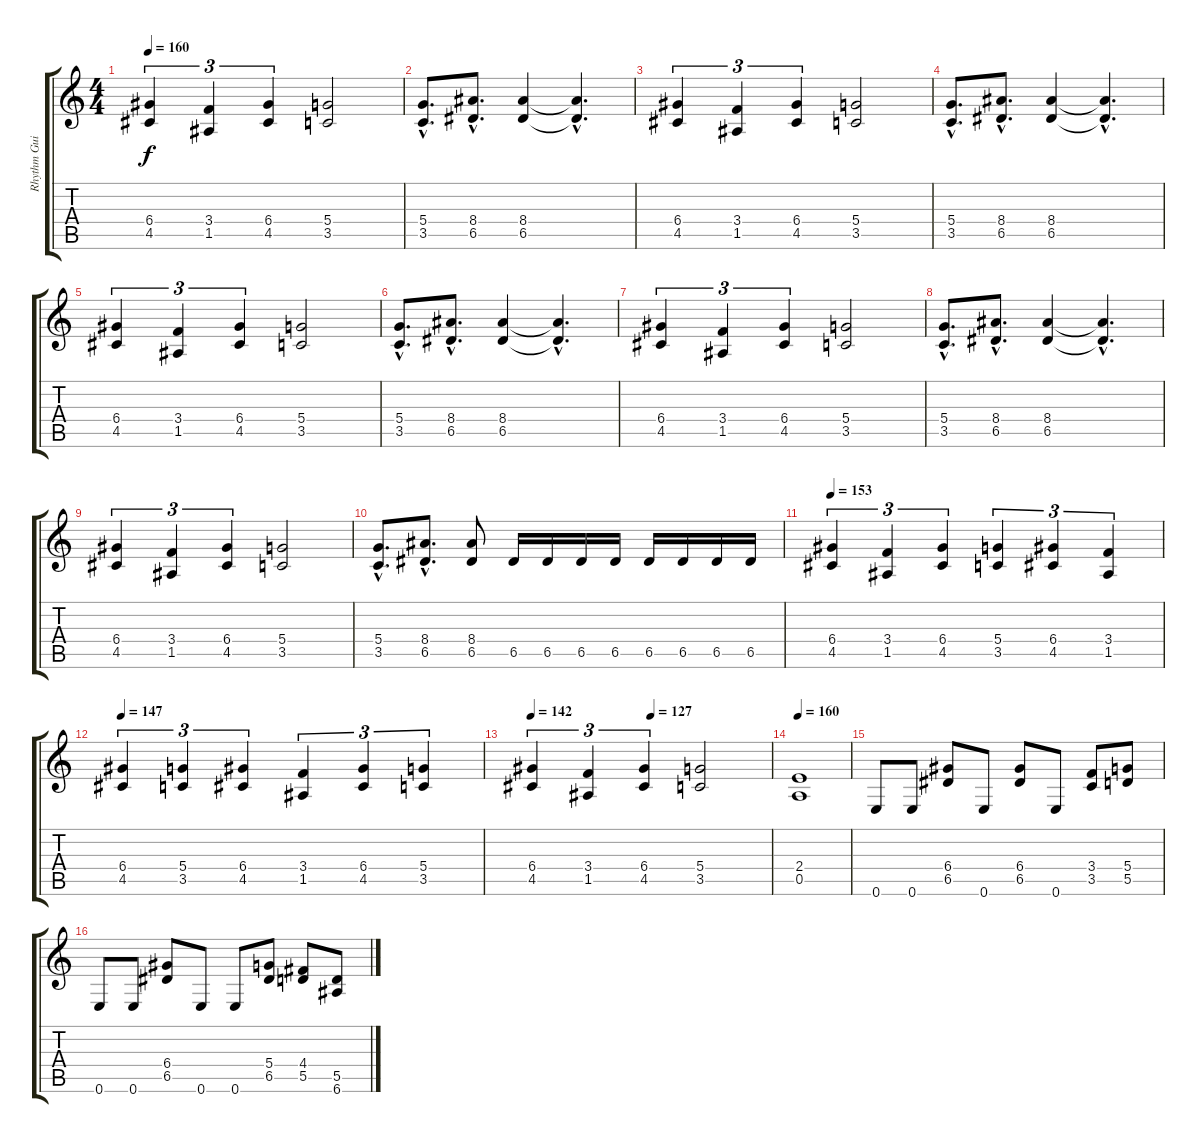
\track ("Rhythm Guitar" "Rhythm Gui") {instrument distortionguitar}
\staff {score tabs}
\tuning (E4 B3 G3 D3 A2 E2) {hide}
\ts (4 4)
\tempo 160
\clef g2
\ks c
(6.4 4.5).4{tu (3 2) dy f} (3.4 1.5).4{tu (3 2)} (6.4 4.5).4{tu (3 2)} (5.4 3.5).2 |
(5.4{hac} 3.5{hac}).8{d} (8.4{hac} 6.5{hac}).8{d} (8.4 6.5).4 (8.4{hac t} 6.5{hac t}).4{d} |
(6.4 4.5).4{tu (3 2)} (3.4 1.5).4{tu (3 2)} (6.4 4.5).4{tu (3 2)} (5.4 3.5).2 |
(5.4{hac} 3.5{hac}).8{d} (8.4{hac} 6.5{hac}).8{d} (8.4 6.5).4 (8.4{hac t} 6.5{hac t}).4{d} |
(6.4 4.5).4{tu (3 2)} (3.4 1.5).4{tu (3 2)} (6.4 4.5).4{tu (3 2)} (5.4 3.5).2 |
(5.4{hac} 3.5{hac}).8{d} (8.4{hac} 6.5{hac}).8{d} (8.4 6.5).4 (8.4{hac t} 6.5{hac t}).4{d} |
(6.4 4.5).4{tu (3 2)} (3.4 1.5).4{tu (3 2)} (6.4 4.5).4{tu (3 2)} (5.4 3.5).2 |
(5.4{hac} 3.5{hac}).8{d} (8.4{hac} 6.5{hac}).8{d} (8.4 6.5).4 (8.4{hac t} 6.5{hac t}).4{d} |
(6.4 4.5).4{tu (3 2)} (3.4 1.5).4{tu (3 2)} (6.4 4.5).4{tu (3 2)} (5.4 3.5).2 |
(5.4{hac} 3.5{hac}).8{d} (8.4{hac} 6.5{hac}).8{d} (8.4 6.5).8 6.5.16 6.5.16 6.5.16 6.5.16 6.5.16 6.5.16 6.5.16 6.5.16 |
\tempo 153
(6.4 4.5).4{tu (3 2)} (3.4 1.5).4{tu (3 2)} (6.4 4.5).4{tu (3 2)} (5.4 3.5).4{tu (3 2)} (6.4 4.5).4{tu (3 2)} (3.4 1.5).4{tu (3 2)} |
\tempo 147
(6.4 4.5).4{tu (3 2)} (5.4 3.5).4{tu (3 2)} (6.4 4.5).4{tu (3 2)} (3.4 1.5).4{tu (3 2)} (6.4 4.5).4{tu (3 2)} (5.4 3.5).4{tu (3 2)} |
\tempo 142
\tempo (127 0.5)
(6.4 4.5).4{tu (3 2)} (3.4 1.5).4{tu (3 2)} (6.4 4.5).4{tu (3 2)} (5.4 3.5).2 |
\tempo 160
(2.4 0.5).1 |
0.6.8 0.6.8 (6.4 6.5).8 0.6.8 (6.4 6.5).8 0.6.8 (3.4 3.5).8 (5.4 5.5).8 |
0.6.8 0.6.8 (6.4 6.5).8 0.6.8 0.6.8 (5.4 6.5).8 (4.4 5.5).8 (5.5 6.6).8
